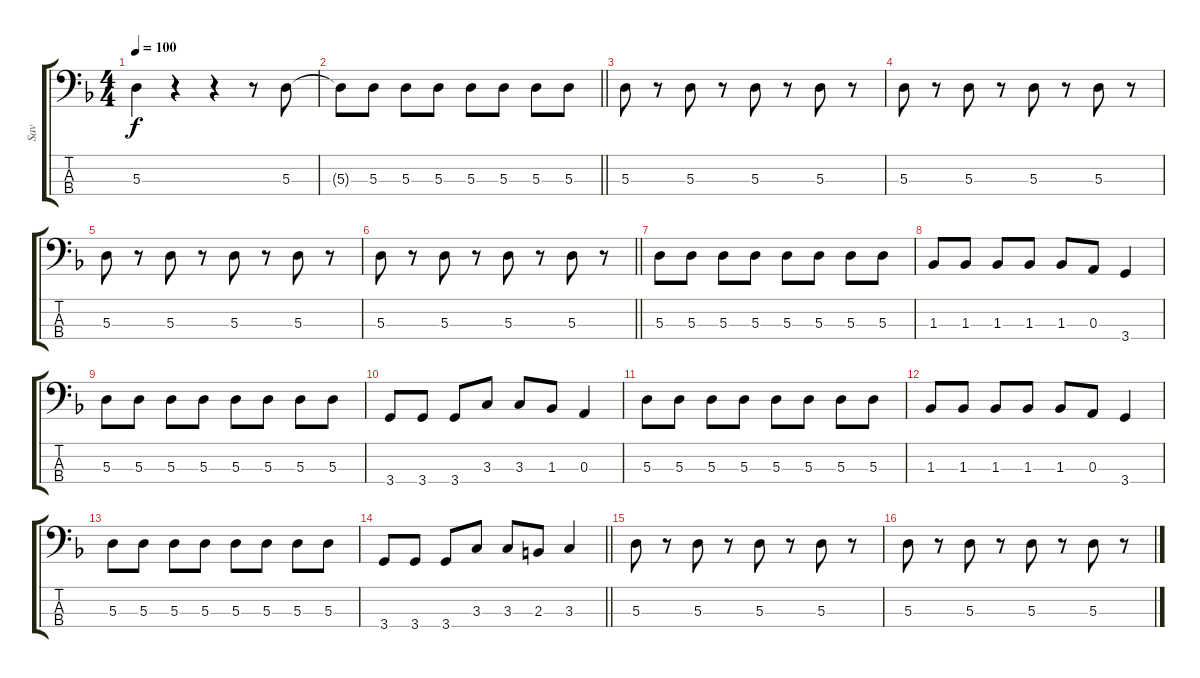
\track ("Sav" "Sav") {instrument electricbassfinger}
\staff {score tabs}
\tuning (G2 D2 A1 E1) {hide}
\ts (4 4)
\tempo 100
\clef f4
\ks dminor
5.3{t}.4{dy f} r.4 r.4 r.8 5.3.8 |
\barLineRight lightlight
5.3{t}.8 5.3.8 5.3.8 5.3.8 5.3.8 5.3.8 5.3.8 5.3.8 |
5.3.8 r.8 5.3.8 r.8 5.3.8 r.8 5.3.8 r.8 |
5.3.8 r.8 5.3.8 r.8 5.3.8 r.8 5.3.8 r.8 |
5.3.8 r.8 5.3.8 r.8 5.3.8 r.8 5.3.8 r.8 |
\barLineRight lightlight
5.3.8 r.8 5.3.8 r.8 5.3.8 r.8 5.3.8 r.8 |
5.3.8 5.3.8 5.3.8 5.3.8 5.3.8 5.3.8 5.3.8 5.3.8 |
1.3.8 1.3.8 1.3.8 1.3.8 1.3.8 0.3.8 3.4.4 |
5.3.8 5.3.8 5.3.8 5.3.8 5.3.8 5.3.8 5.3.8 5.3.8 |
3.4.8 3.4.8 3.4.8 3.3.8 3.3.8 1.3.8 0.3.4 |
5.3.8 5.3.8 5.3.8 5.3.8 5.3.8 5.3.8 5.3.8 5.3.8 |
1.3.8 1.3.8 1.3.8 1.3.8 1.3.8 0.3.8 3.4.4 |
5.3.8 5.3.8 5.3.8 5.3.8 5.3.8 5.3.8 5.3.8 5.3.8 |
\barLineRight lightlight
3.4.8 3.4.8 3.4.8 3.3.8 3.3.8 2.3.8 3.3.4 |
5.3.8 r.8 5.3.8 r.8 5.3.8 r.8 5.3.8 r.8 |
5.3.8 r.8 5.3.8 r.8 5.3.8 r.8 5.3.8 r.8
